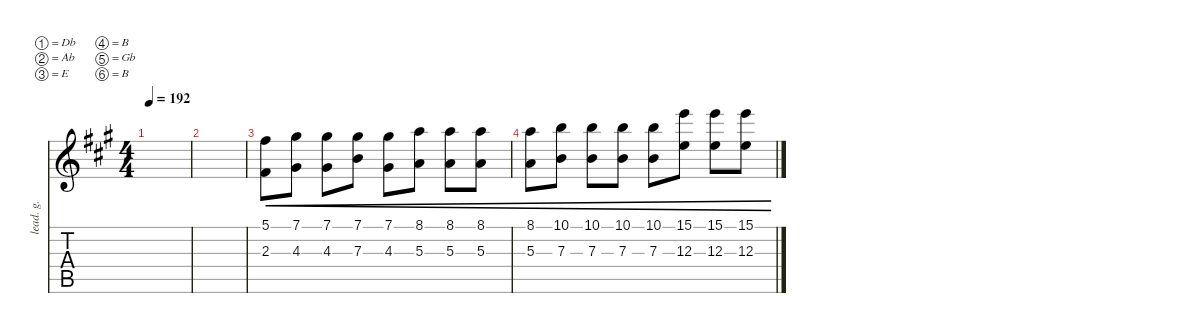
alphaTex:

\defaultSystemsLayout 4
\hideDynamics
\bracketExtendMode nobrackets
\otherSystemsTrackNameOrientation horizontal
\track ("Distortion Guitar Lead" "lead. g.") {instrument distortionguitar}
\staff {score tabs}
\tuning (Db4 Ab3 E3 B2 Gb2 B1)
\ts (4 4)
\tempo 192
\clef g2
\ks a
|
|
(2.3{acc #} 5.1{acc #}).8{cre beam Down} (4.3{acc #} 7.1{acc #}).8{cre beam Down} (7.1{acc #} 4.3{acc #}).8{cre beam Down} (7.3{acc forcenatural} 7.1{acc #}).8{cre beam Down} (4.3{acc #} 7.1{acc #}).8{cre beam Down} (8.1{acc forcenatural} 5.3{acc forcenatural}).8{cre beam Down} (5.3{acc forcenatural} 8.1{acc forcenatural}).8{cre beam Down} (5.3{acc forcenatural} 8.1{acc forcenatural}).8{cre beam Down} |
(5.3{acc forcenatural} 8.1{acc forcenatural}).8{cre beam Down} (7.3{acc forcenatural} 10.1{acc forcenatural}).8{cre beam Down} (7.3{acc forcenatural} 10.1{acc forcenatural}).8{cre beam Down} (7.3{acc forcenatural} 10.1{acc forcenatural}).8{cre beam Down} (7.3{acc forcenatural} 10.1{acc forcenatural}).8{cre beam Down} (15.1{acc forcenatural} 12.3{acc forcenatural}).8{cre beam Down} (15.1{acc forcenatural} 12.3{acc forcenatural}).8{cre beam Down} (15.1{acc forcenatural} 12.3{acc forcenatural}).8{cre beam Down}
